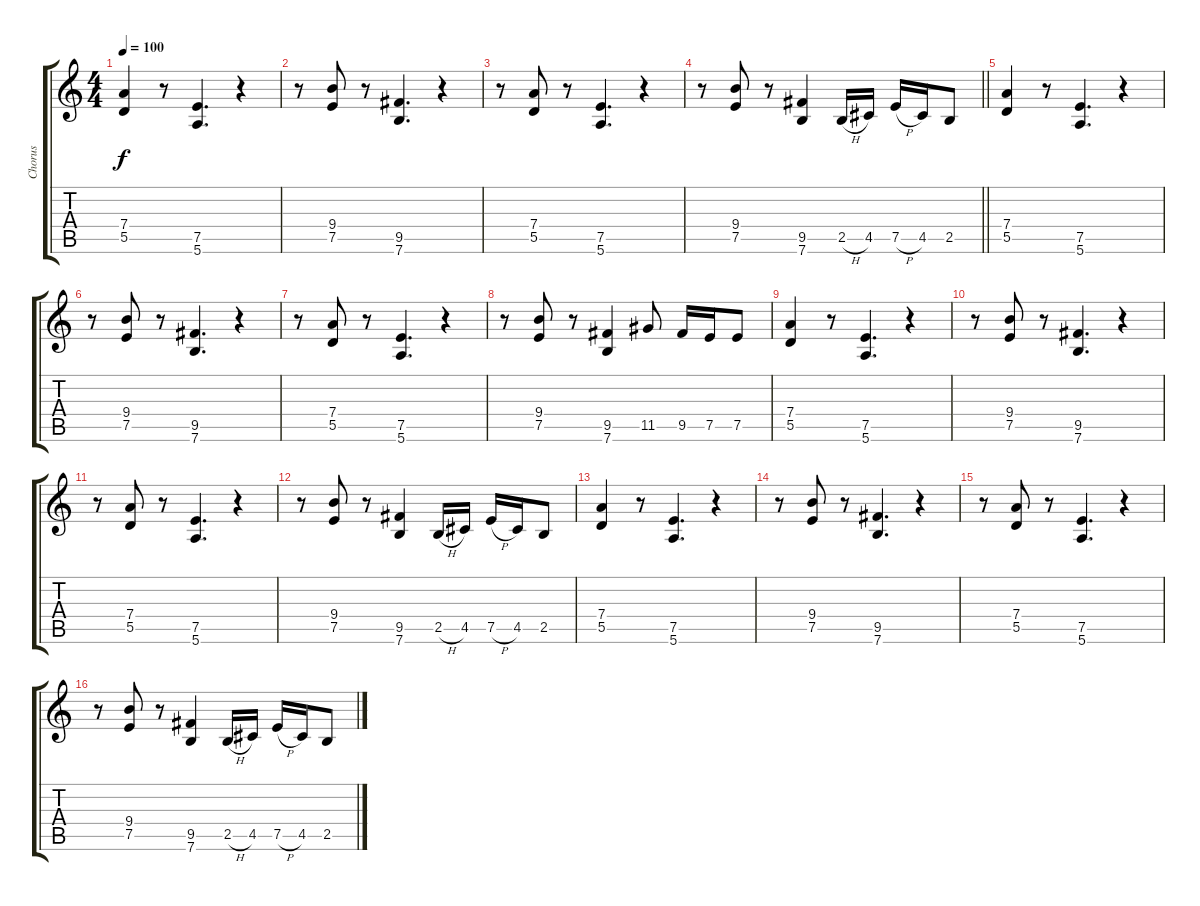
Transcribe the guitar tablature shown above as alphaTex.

\track ("Chorus" "Chorus") {instrument overdrivenguitar}
\staff {score tabs}
\tuning (E4 B3 G3 D3 A2 E2) {hide}
\ts (4 4)
\tempo 100
\clef g2
\ks c
(7.4 5.5).4{dy f} r.8 (7.5 5.6).4{d} r.4 |
r.8 (9.4 7.5).8 r.8 (9.5 7.6).4{d} r.4 |
r.8 (7.4 5.5).8 r.8 (7.5 5.6).4{d} r.4 |
\barLineRight lightlight
r.8 (9.4 7.5).8 r.8 (9.5 7.6).4 2.5{h}.16 4.5.16 7.5{h}.16 4.5.16 2.5.8 |
(7.4 5.5).4 r.8 (7.5 5.6).4{d} r.4 |
r.8 (9.4 7.5).8 r.8 (9.5 7.6).4{d} r.4 |
r.8 (7.4 5.5).8 r.8 (7.5 5.6).4{d} r.4 |
r.8 (9.4 7.5).8 r.8 (9.5 7.6).4 11.5.8 9.5.16 7.5.16 7.5.8 |
(7.4 5.5).4 r.8 (7.5 5.6).4{d} r.4 |
r.8 (9.4 7.5).8 r.8 (9.5 7.6).4{d} r.4 |
r.8 (7.4 5.5).8 r.8 (7.5 5.6).4{d} r.4 |
r.8 (9.4 7.5).8 r.8 (9.5 7.6).4 2.5{h}.16 4.5.16 7.5{h}.16 4.5.16 2.5.8 |
(7.4 5.5).4 r.8 (7.5 5.6).4{d} r.4 |
r.8 (9.4 7.5).8 r.8 (9.5 7.6).4{d} r.4 |
r.8 (7.4 5.5).8 r.8 (7.5 5.6).4{d} r.4 |
r.8 (9.4 7.5).8 r.8 (9.5 7.6).4 2.5{h}.16 4.5.16 7.5{h}.16 4.5.16 2.5.8
